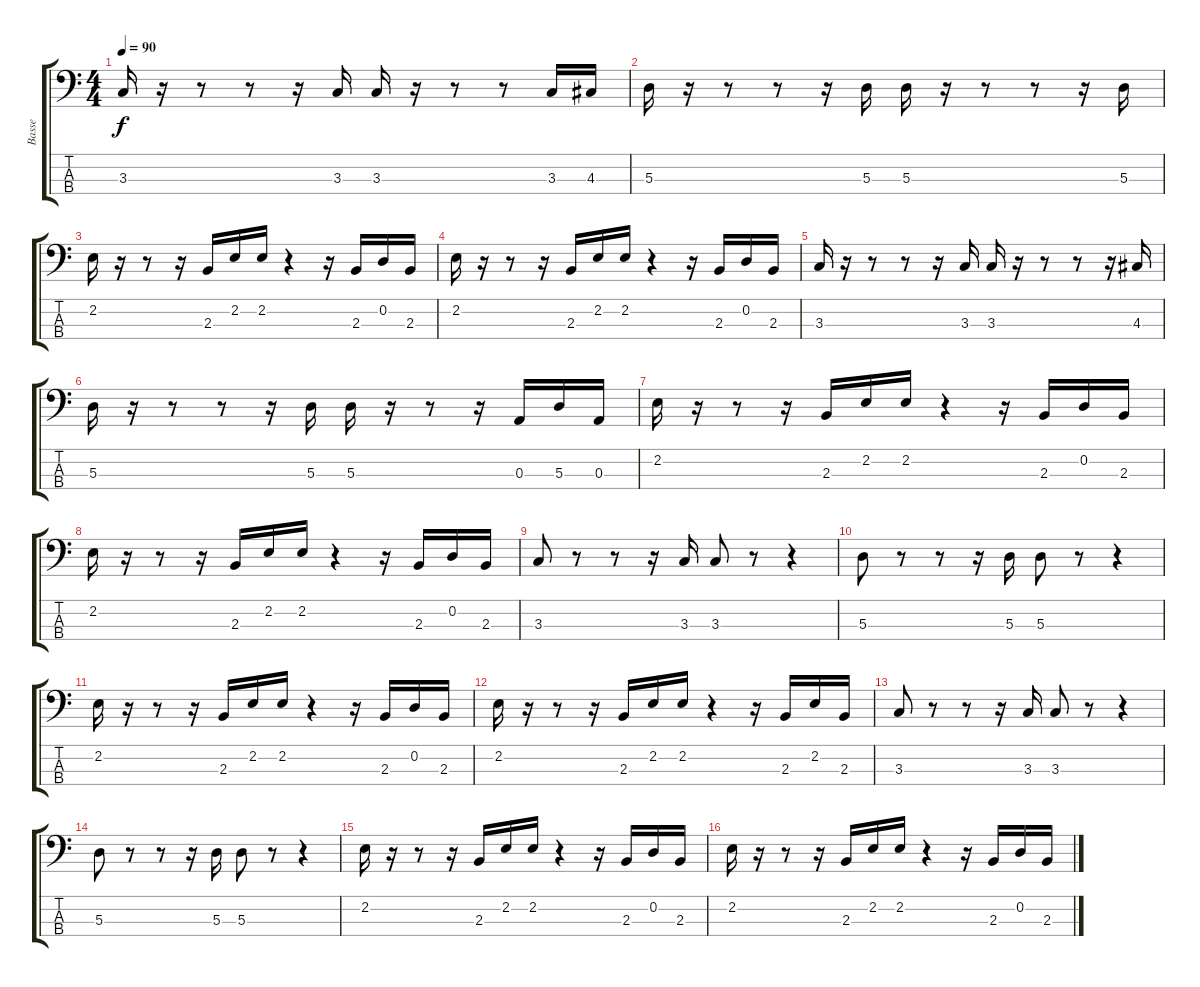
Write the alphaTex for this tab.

\track ("Basse" "Basse") {instrument electricbasspick}
\staff {score tabs}
\tuning (G2 D2 A1 E1) {hide}
\ts (4 4)
\tempo 90
\clef f4
\ks c
3.3.16{dy f} r.16 r.8 r.8 r.16 3.3.16 3.3.16 r.16 r.8 r.8 3.3.16 4.3.16 |
5.3.16 r.16 r.8 r.8 r.16 5.3.16 5.3.16 r.16 r.8 r.8 r.16 5.3.16 |
2.2.16 r.16 r.8 r.16 2.3.16 2.2.16 2.2.16 r.4 r.16 2.3.16 0.2.16 2.3.16 |
2.2.16 r.16 r.8 r.16 2.3.16 2.2.16 2.2.16 r.4 r.16 2.3.16 0.2.16 2.3.16 |
3.3.16 r.16 r.8 r.8 r.16 3.3.16 3.3.16 r.16 r.8 r.8 r.16 4.3.16 |
5.3.16 r.16 r.8 r.8 r.16 5.3.16 5.3.16 r.16 r.8 r.16 0.3.16 5.3.16 0.3.16 |
2.2.16 r.16 r.8 r.16 2.3.16 2.2.16 2.2.16 r.4 r.16 2.3.16 0.2.16 2.3.16 |
2.2.16 r.16 r.8 r.16 2.3.16 2.2.16 2.2.16 r.4 r.16 2.3.16 0.2.16 2.3.16 |
3.3.8 r.8 r.8 r.16 3.3.16 3.3.8 r.8 r.4 |
5.3.8 r.8 r.8 r.16 5.3.16 5.3.8 r.8 r.4 |
2.2.16 r.16 r.8 r.16 2.3.16 2.2.16 2.2.16 r.4 r.16 2.3.16 0.2.16 2.3.16 |
2.2.16 r.16 r.8 r.16 2.3.16 2.2.16 2.2.16 r.4 r.16 2.3.16 2.2.16 2.3.16 |
3.3.8 r.8 r.8 r.16 3.3.16 3.3.8 r.8 r.4 |
5.3.8 r.8 r.8 r.16 5.3.16 5.3.8 r.8 r.4 |
2.2.16 r.16 r.8 r.16 2.3.16 2.2.16 2.2.16 r.4 r.16 2.3.16 0.2.16 2.3.16 |
2.2.16 r.16 r.8 r.16 2.3.16 2.2.16 2.2.16 r.4 r.16 2.3.16 0.2.16 2.3.16
